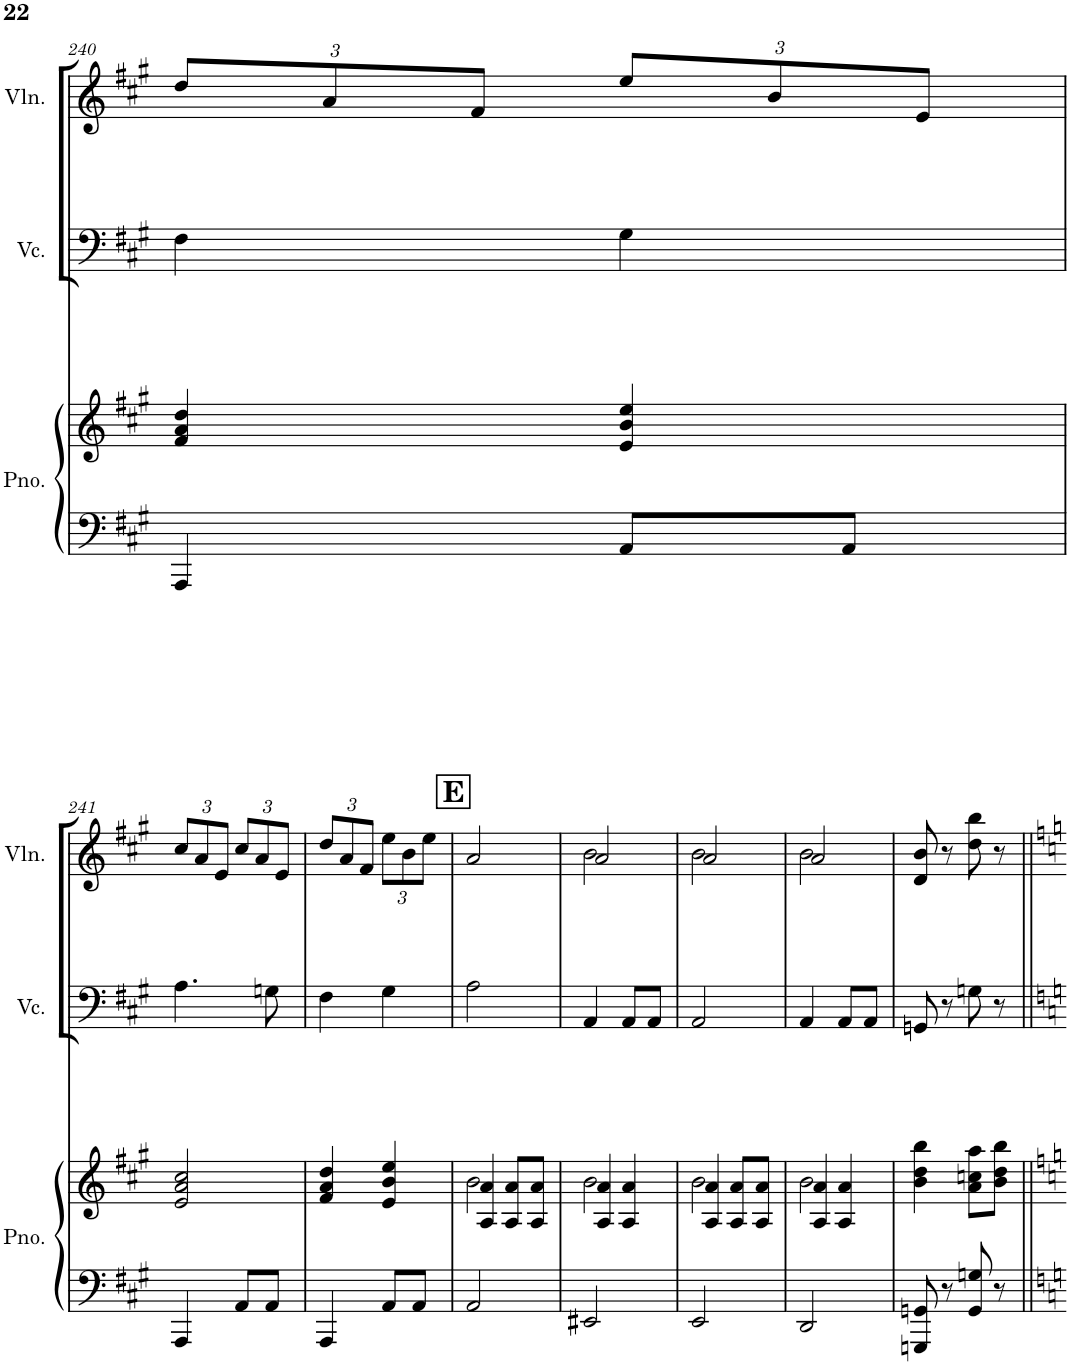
**kern	**kern	**kern	**kern
*part3	*part3	*part2	*part1
*staff4	*staff3	*staff2	*staff1
*I"Piano	*	*I"Violoncello	*I"Violin
*I'Pno.	*	*I'Vc.	*I'Vln.
!!LO:PB:g=z
*clefF4	*clefG2	*clefF4	*clefG2
*k[f#c#g#]	*k[f#c#g#]	*k[f#c#g#]	*k[f#c#g#]
*M2/4	*M2/4	*M2/4	*M2/4
*	*	*	*Xbrackettup
=240	=240	=240	=240
4AAA/	4f#/ 4a/ 4dd/	4F#\	12dd/L
.	.	.	12a/
.	.	.	12f#/J
8AA/L	4e/ 4b/ 4ee/	4G#\	12ee/L
.	.	.	12b/
8AA/J	.	.	.
.	.	.	12e/J
!!LO:LB:g=z
=241	=241	=241	=241
4AAA/	2e/ 2a/ 2cc#/	4.A\	12cc#/L
.	.	.	12a/
.	.	.	12e/J
8AA/L	.	.	12cc#/L
.	.	.	12a/
8AA/J	.	8Gn\	.
.	.	.	12e/J
=242	=242	=242	=242
4AAA/	4f#/ 4a/ 4dd/	4F#\	12dd/L
.	.	.	12a/
.	.	.	12f#/J
8AA/L	4e/ 4b/ 4ee/	4G#\	12ee\L
.	.	.	12b\
8AA/J	.	.	.
.	.	.	12ee\J
!!LO:REH:place=s1:a:B:cj:fs=14:t=E
=243	=243	=243	=243
*	*^	*	*
2AA/	4A/ 4a/	2b\	2A\	2a/
.	8A/ 8a/L	.	.	.
.	8A/ 8a/J	.	.	.
=244	=244	=244	=244	=244
*	*	*	*	*^
2EE#X/	4A/ 4a/	2b\	4AA/	2a/	2b\
.	4A/ 4a/	.	8AA/L	.	.
.	.	.	8AA/J	.	.
=245	=245	=245	=245	=245	=245
2EE/	4A/ 4a/	2b\	2AA/	2a/	2b\
.	8A/ 8a/L	.	.	.	.
.	8A/ 8a/J	.	.	.	.
=246	=246	=246	=246	=246	=246
2DD/	4A/ 4a/	2b\	4AA/	2a/	2b\
.	4A/ 4a/	.	8AA/L	.	.
.	.	.	8AA/J	.	.
*	*v	*v	*	*v	*v
=247	=247	=247	=247
8GGGn/ 8GGn/	4b\ 4dd\ 4bb\	8GGn/	8d/ 8b/
8r	.	8r	8r
8GG/ 8Gn/	8a\ 8ccn\ 8aa\L	8Gn\	8dd\ 8bb\
8r	8b\ 8dd\ 8bb\J	8r	8r
=||	=||	=||	=||
*-	*-	*-	*-
